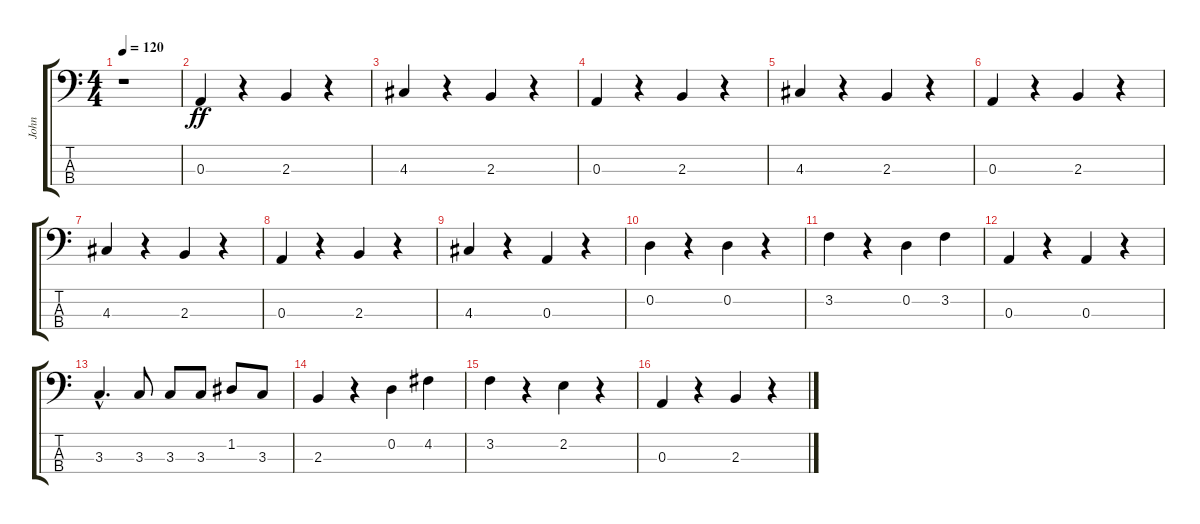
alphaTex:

\track ("John" "John") {instrument electricbasspick}
\staff {score tabs}
\tuning (G2 D2 A1 E1) {hide}
\ts (4 4)
\tempo 120
\clef f4
\ks c
r.1{dy ff instrument electricbasspick} |
0.3.4 r.4 2.3.4 r.4 |
4.3.4 r.4 2.3.4 r.4 |
0.3.4 r.4 2.3.4 r.4 |
4.3.4 r.4 2.3.4 r.4 |
0.3.4 r.4 2.3.4 r.4 |
4.3.4 r.4 2.3.4 r.4 |
0.3.4 r.4 2.3.4 r.4 |
4.3.4 r.4 0.3.4 r.4 |
0.2.4 r.4 0.2.4 r.4 |
3.2.4 r.4 0.2.4 3.2.4 |
0.3.4 r.4 0.3.4 r.4 |
3.3{hac}.4{d} 3.3.8 3.3.8 3.3.8 1.2.8 3.3.8 |
2.3.4 r.4 0.2.4 4.2.4 |
3.2.4 r.4 2.2.4 r.4 |
0.3.4 r.4 2.3.4 r.4
